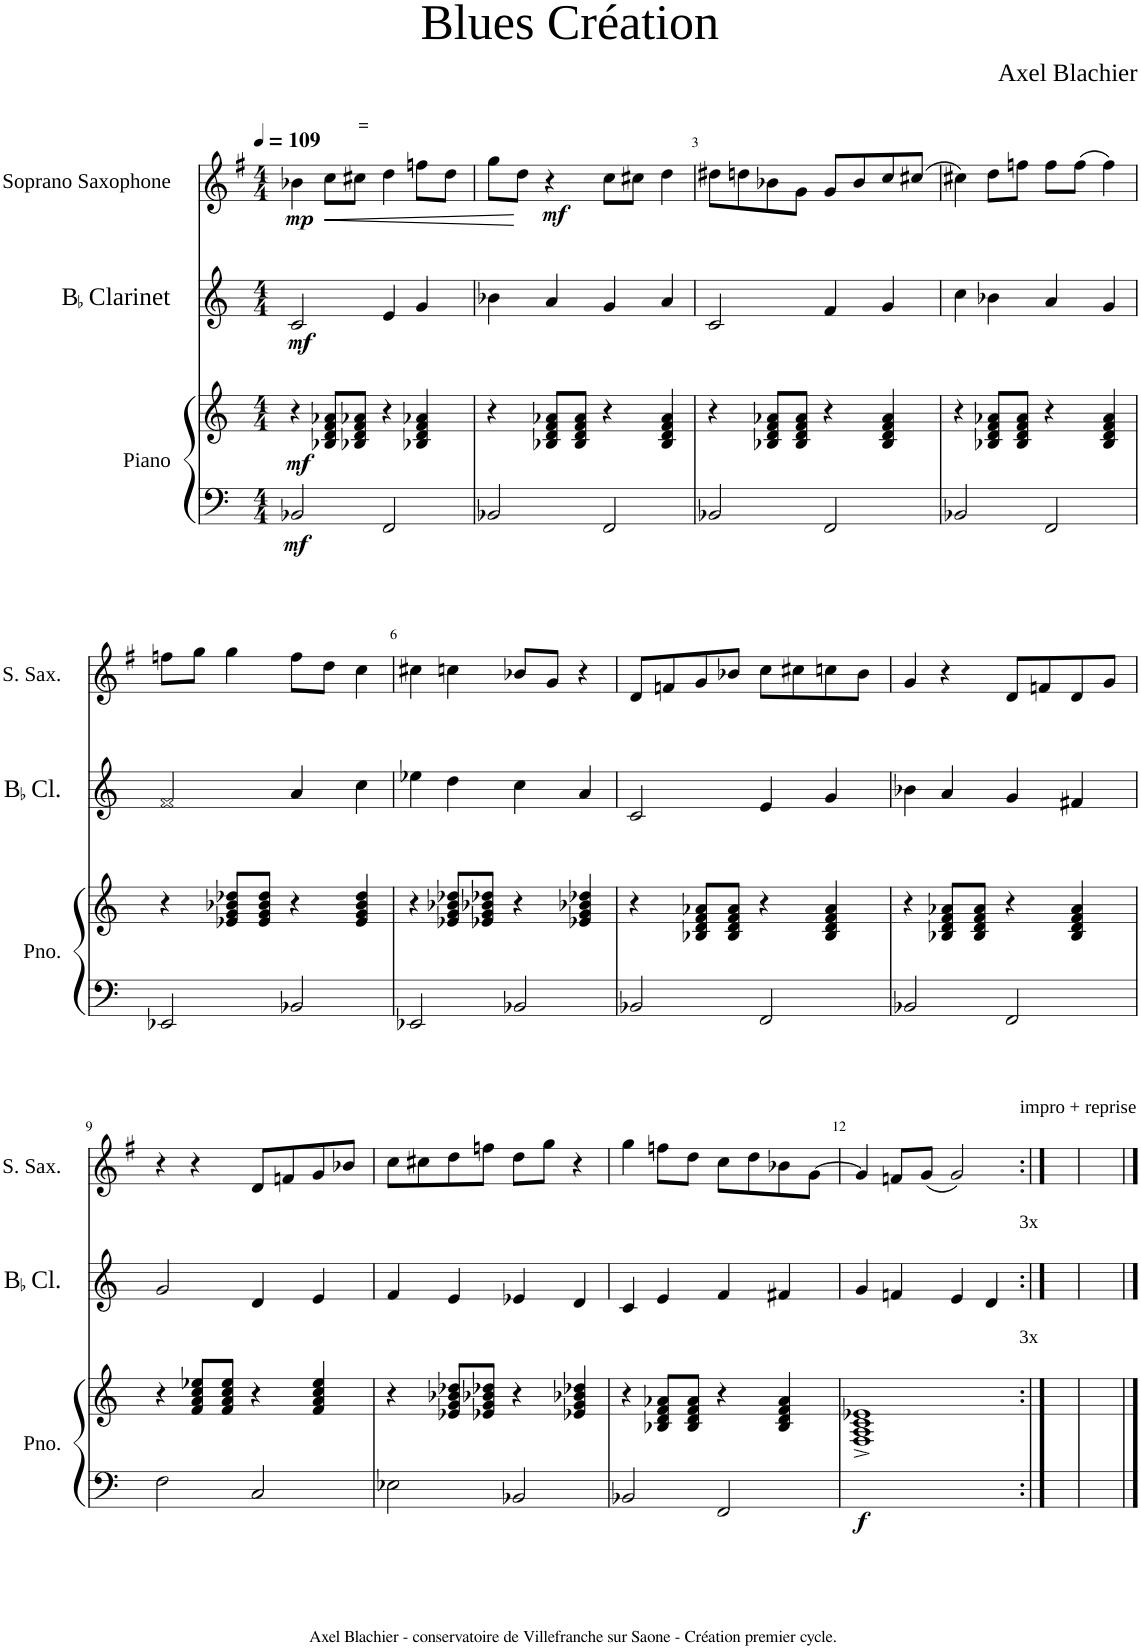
**kern	**kern	**dynam	**kern	**dynam	**kern	**dynam
*part3	*part3	*part3	*part2	*part2	*part1	*part1
*staff4	*staff3	*staff3/4	*staff2	*staff2	*staff1	*staff1
*I"Piano	*	*	*I"BaccidentalFlat Clarinet	*	*I"Soprano Saxophone	*
*I'Pno.	*	*	*I'BaccidentalFlat Cl.	*	*I'S. Sax.	*
*clefF4	*clefG2	*	*clefG2	*	*clefG2	*
*	*	*	*Trd1c2	*	*Trd1c2	*
*k[]	*k[]	*	*k[]	*	*k[f#]	*
*M4/4	*M4/4	*	*M4/4	*	*M4/4	*
*MM109	*MM109	*	*MM109	*	*MM109	*
=1	=1	=1	=1	=1	=1	=1
!	!	!LO:DY:b=2	!	!	!	!
!	!	!LO:DY:n=1:b	!	!LO:DY:b	!	!LO:DY:b
2BB-X/	4r	mf mf	2c/	mf	4b-X\	mp
!	!	!	!	!	!	!LO:HP:b
.	8B-X/ 8d/ 8f/ 8a-X/L	.	.	.	8cc\L	<
!	!	!	!	!	!LO:TX:a:t==	!
.	8B-X/ 8d/ 8f/ 8a-X/J	.	.	.	8cc#X\J	.
2FF/	4r	.	4e/	.	4dd\	.
.	4B-X/ 4d/ 4f/ 4a-X/	.	4g/	.	8ffn\L	.
.	.	.	.	.	8dd\J	.
.	.	.	.	.	.	[
=2	=2	=2	=2	=2	=2	=2
2BB-X/	4r	.	4b-X\	.	8gg\L	.
.	.	.	.	.	8dd\J	.
!	!	!	!	!	!	!LO:DY:b
.	8B-X/ 8d/ 8f/ 8a-X/L	.	4a/	.	4r	mf
.	8B-/ 8d/ 8f/ 8a-/J	.	.	.	.	.
2FF/	4r	.	4g/	.	8cc\L	.
.	.	.	.	.	8cc#X\J	.
.	4B-/ 4d/ 4f/ 4a-/	.	4a/	.	4dd\	.
=3	=3	=3	=3	=3	=3	=3
2BB-X/	4r	.	2c/	.	8dd#X\L	.
.	.	.	.	.	8ddn\	.
.	8B-X/ 8d/ 8f/ 8a-X/L	.	.	.	8b-X\	.
.	8B-/ 8d/ 8f/ 8a-/J	.	.	.	8g\J	.
2FF/	4r	.	4f/	.	8g/L	.
.	.	.	.	.	8b-/	.
.	4B-/ 4d/ 4f/ 4a-/	.	4g/	.	8cc/	.
.	.	.	.	.	(8cc#X/J	.
=4	=4	=4	=4	=4	=4	=4
2BB-X/	4r	.	4cc\	.	4cc#X\)	.
.	8B-X/ 8d/ 8f/ 8a-X/L	.	4b-X\	.	8dd\L	.
.	8B-/ 8d/ 8f/ 8a-/J	.	.	.	8ffn\J	.
2FF/	4r	.	4a/	.	8ff\L	.
.	.	.	.	.	(8ff\J	.
.	4B-/ 4d/ 4f/ 4a-/	.	4g/	.	4ff\)	.
!!LO:LB:g=z
=5	=5	=5	=5	=5	=5	=5
2EE-X/	4r	.	2f/	.	8ffn\L	.
.	.	.	.	.	8gg\J	.
.	8e-X/ 8g/ 8b-X/ 8dd-X/L	.	.	.	4gg\	.
.	8e-/ 8g/ 8b-/ 8dd-/J	.	.	.	.	.
2BB-X/	4r	.	4a/	.	8ff\L	.
.	.	.	.	.	8dd\J	.
.	4e-/ 4g/ 4b-/ 4dd-/	.	4cc\	.	4cc\	.
=6	=6	=6	=6	=6	=6	=6
2EE-X/	4r	.	4ee-X\	.	4cc#X\	.
.	8e-X/ 8g/ 8b-X/ 8dd-X/L	.	4dd\	.	4ccn\	.
.	8e-X/ 8g/ 8b-X/ 8dd-X/J	.	.	.	.	.
2BB-X/	4r	.	4cc\	.	8b-X/L	.
.	.	.	.	.	8g/J	.
.	4e-X/ 4g/ 4b-X/ 4dd-X/	.	4a/	.	4r	.
=7	=7	=7	=7	=7	=7	=7
2BB-X/	4r	.	2c/	.	8d/L	.
.	.	.	.	.	8fn/	.
.	8B-X/ 8d/ 8f/ 8a-X/L	.	.	.	8g/	.
.	8B-/ 8d/ 8f/ 8a-/J	.	.	.	8b-X/J	.
2FF/	4r	.	4e/	.	8cc\L	.
.	.	.	.	.	8cc#X\	.
.	4B-/ 4d/ 4f/ 4a-/	.	4g/	.	8ccn\	.
.	.	.	.	.	8b-\J	.
=8	=8	=8	=8	=8	=8	=8
2BB-X/	4r	.	4b-X\	.	4g/	.
.	8B-X/ 8d/ 8f/ 8a-X/L	.	4a/	.	4r	.
.	8B-/ 8d/ 8f/ 8a-/J	.	.	.	.	.
2FF/	4r	.	4g/	.	8d/L	.
.	.	.	.	.	8fn/	.
.	4B-/ 4d/ 4f/ 4a-/	.	4f#X/	.	8d/	.
.	.	.	.	.	8g/J	.
!!LO:LB:g=z
=9	=9	=9	=9	=9	=9	=9
2F\	4r	.	2g/	.	4r	.
.	8f/ 8a/ 8cc/ 8ee-X/L	.	.	.	4r	.
.	8f/ 8a/ 8cc/ 8ee-/J	.	.	.	.	.
2C/	4r	.	4d/	.	8d/L	.
.	.	.	.	.	8fn/	.
.	4f/ 4a/ 4cc/ 4ee-/	.	4e/	.	8g/	.
.	.	.	.	.	8b-X/J	.
=10	=10	=10	=10	=10	=10	=10
2E-X\	4r	.	4f/	.	8cc\L	.
.	.	.	.	.	8cc#X\	.
.	8e-X/ 8g/ 8b-X/ 8dd-X/L	.	4e/	.	8dd\	.
.	8e-X/ 8g/ 8b-X/ 8dd-X/J	.	.	.	8ffn\J	.
2BB-X/	4r	.	4e-X/	.	8dd\L	.
.	.	.	.	.	8gg\J	.
.	4e-X/ 4g/ 4b-X/ 4dd-X/	.	4d/	.	4r	.
=11	=11	=11	=11	=11	=11	=11
2BB-X/	4r	.	4c/	.	4gg\	.
.	8B-X/ 8d/ 8f/ 8a-X/L	.	4e/	.	8ffn\L	.
.	8B-/ 8d/ 8f/ 8a-/J	.	.	.	8dd\J	.
2FF/	4r	.	4f/	.	8cc\L	.
.	.	.	.	.	8dd\	.
.	4B-/ 4d/ 4f/ 4a-/	.	4f#X/	.	8b-X\	.
.	.	.	.	.	[8g\J	.
=12	=12	=12	=12	=12	=12	=12
!	!	!LO:DY:b=2	!	!	!	!
1ryy	1F^ 1A^ 1c^ 1e-X^	f	4g/	.	4g/]	.
.	.	.	4fn/	.	8fn/L	.
.	.	.	.	.	(8g/J	.
.	.	.	4e/	.	2g/)	.
.	.	.	4d/	.	.	.
=13:|!	=13:|!	=13:|!	=13:|!	=13:|!	=13:|!	=13:|!
!	!	!	!	!	!LO:TX:a:t=impro + reprise	!
!	!	!	!LO:TX:a:t=3x	!	!	!
!	!LO:TX:a:t=3x	!	!	!	!	!
1ryy	1ryy	.	1ryy	.	1ryy	.
=14	=14	=14	=14	=14	=14	=14
1ryy	1ryy	.	1ryy	.	1ryy	.
==	==	==	==	==	==	==
*-	*-	*-	*-	*-	*-	*-
